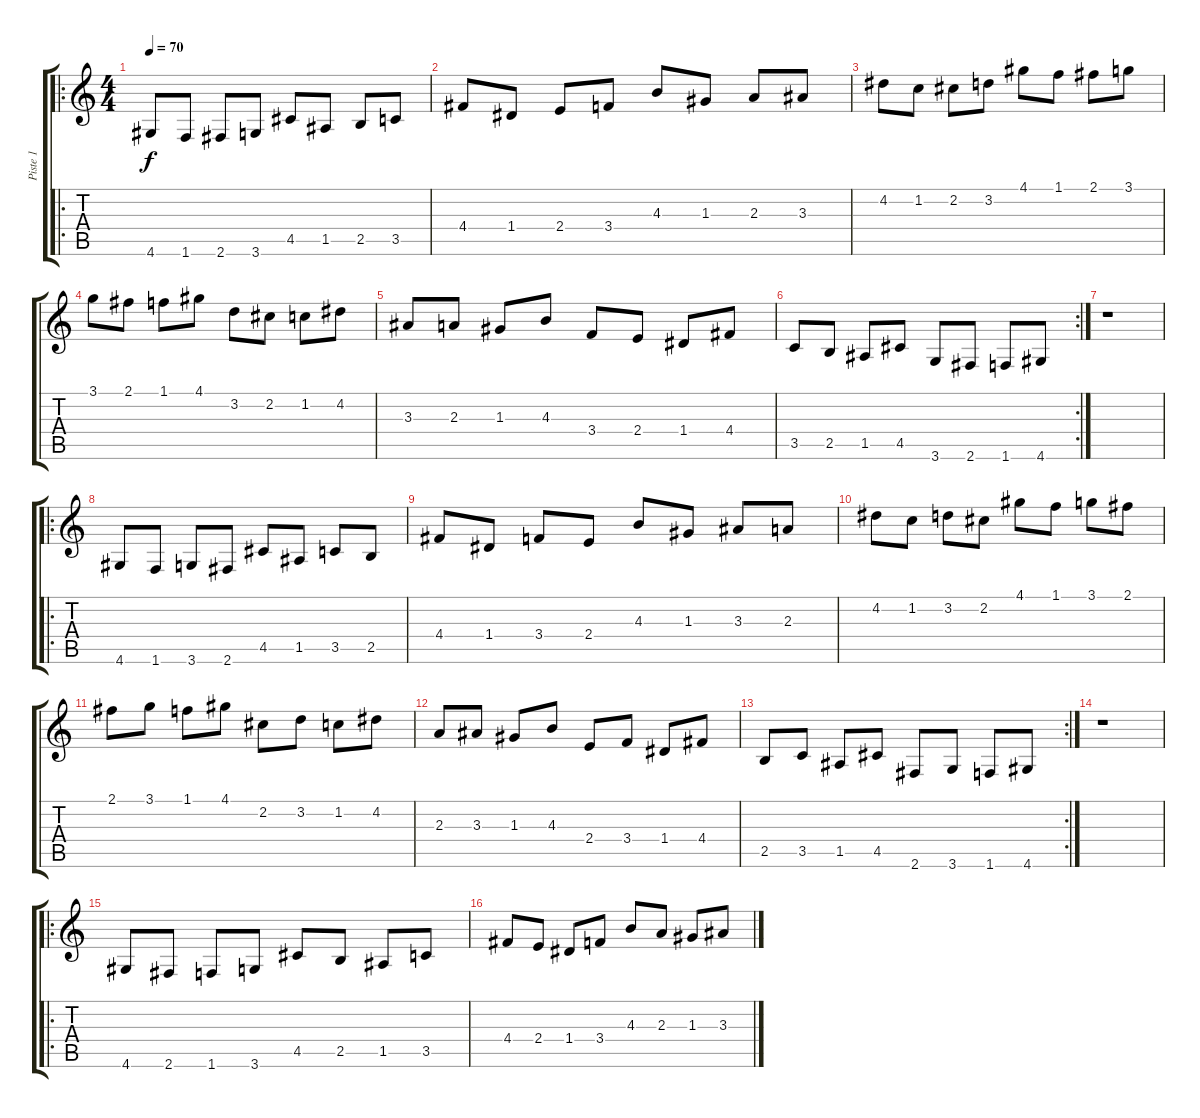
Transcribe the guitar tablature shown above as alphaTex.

\track ("Piste 1" "Piste 1") {instrument acousticguitarnylon}
\staff {score tabs}
\tuning (E4 B3 G3 D3 A2 E2) {hide}
\ro
\ts (4 4)
\tempo 70
\clef g2
\ks c
4.6.8{dy f instrument acousticguitarnylon} 1.6.8 2.6.8 3.6.8 4.5.8 1.5.8 2.5.8 3.5.8 |
4.4.8 1.4.8 2.4.8 3.4.8 4.3.8 1.3.8 2.3.8 3.3.8 |
4.2.8 1.2.8 2.2.8 3.2.8 4.1.8 1.1.8 2.1.8 3.1.8 |
3.1.8 2.1.8 1.1.8 4.1.8 3.2.8 2.2.8 1.2.8 4.2.8 |
3.3.8 2.3.8 1.3.8 4.3.8 3.4.8 2.4.8 1.4.8 4.4.8 |
\rc 2
3.5.8 2.5.8 1.5.8 4.5.8 3.6.8 2.6.8 1.6.8 4.6.8 |
r.1 |
\ro
4.6.8 1.6.8 3.6.8 2.6.8 4.5.8 1.5.8 3.5.8 2.5.8 |
4.4.8 1.4.8 3.4.8 2.4.8 4.3.8 1.3.8 3.3.8 2.3.8 |
4.2.8 1.2.8 3.2.8 2.2.8 4.1.8 1.1.8 3.1.8 2.1.8 |
2.1.8 3.1.8 1.1.8 4.1.8 2.2.8 3.2.8 1.2.8 4.2.8 |
2.3.8 3.3.8 1.3.8 4.3.8 2.4.8 3.4.8 1.4.8 4.4.8 |
\rc 2
2.5.8 3.5.8 1.5.8 4.5.8 2.6.8 3.6.8 1.6.8 4.6.8 |
r.1 |
\ro
4.6.8 2.6.8 1.6.8 3.6.8 4.5.8 2.5.8 1.5.8 3.5.8 |
4.4.8 2.4.8 1.4.8 3.4.8 4.3.8 2.3.8 1.3.8 3.3.8
